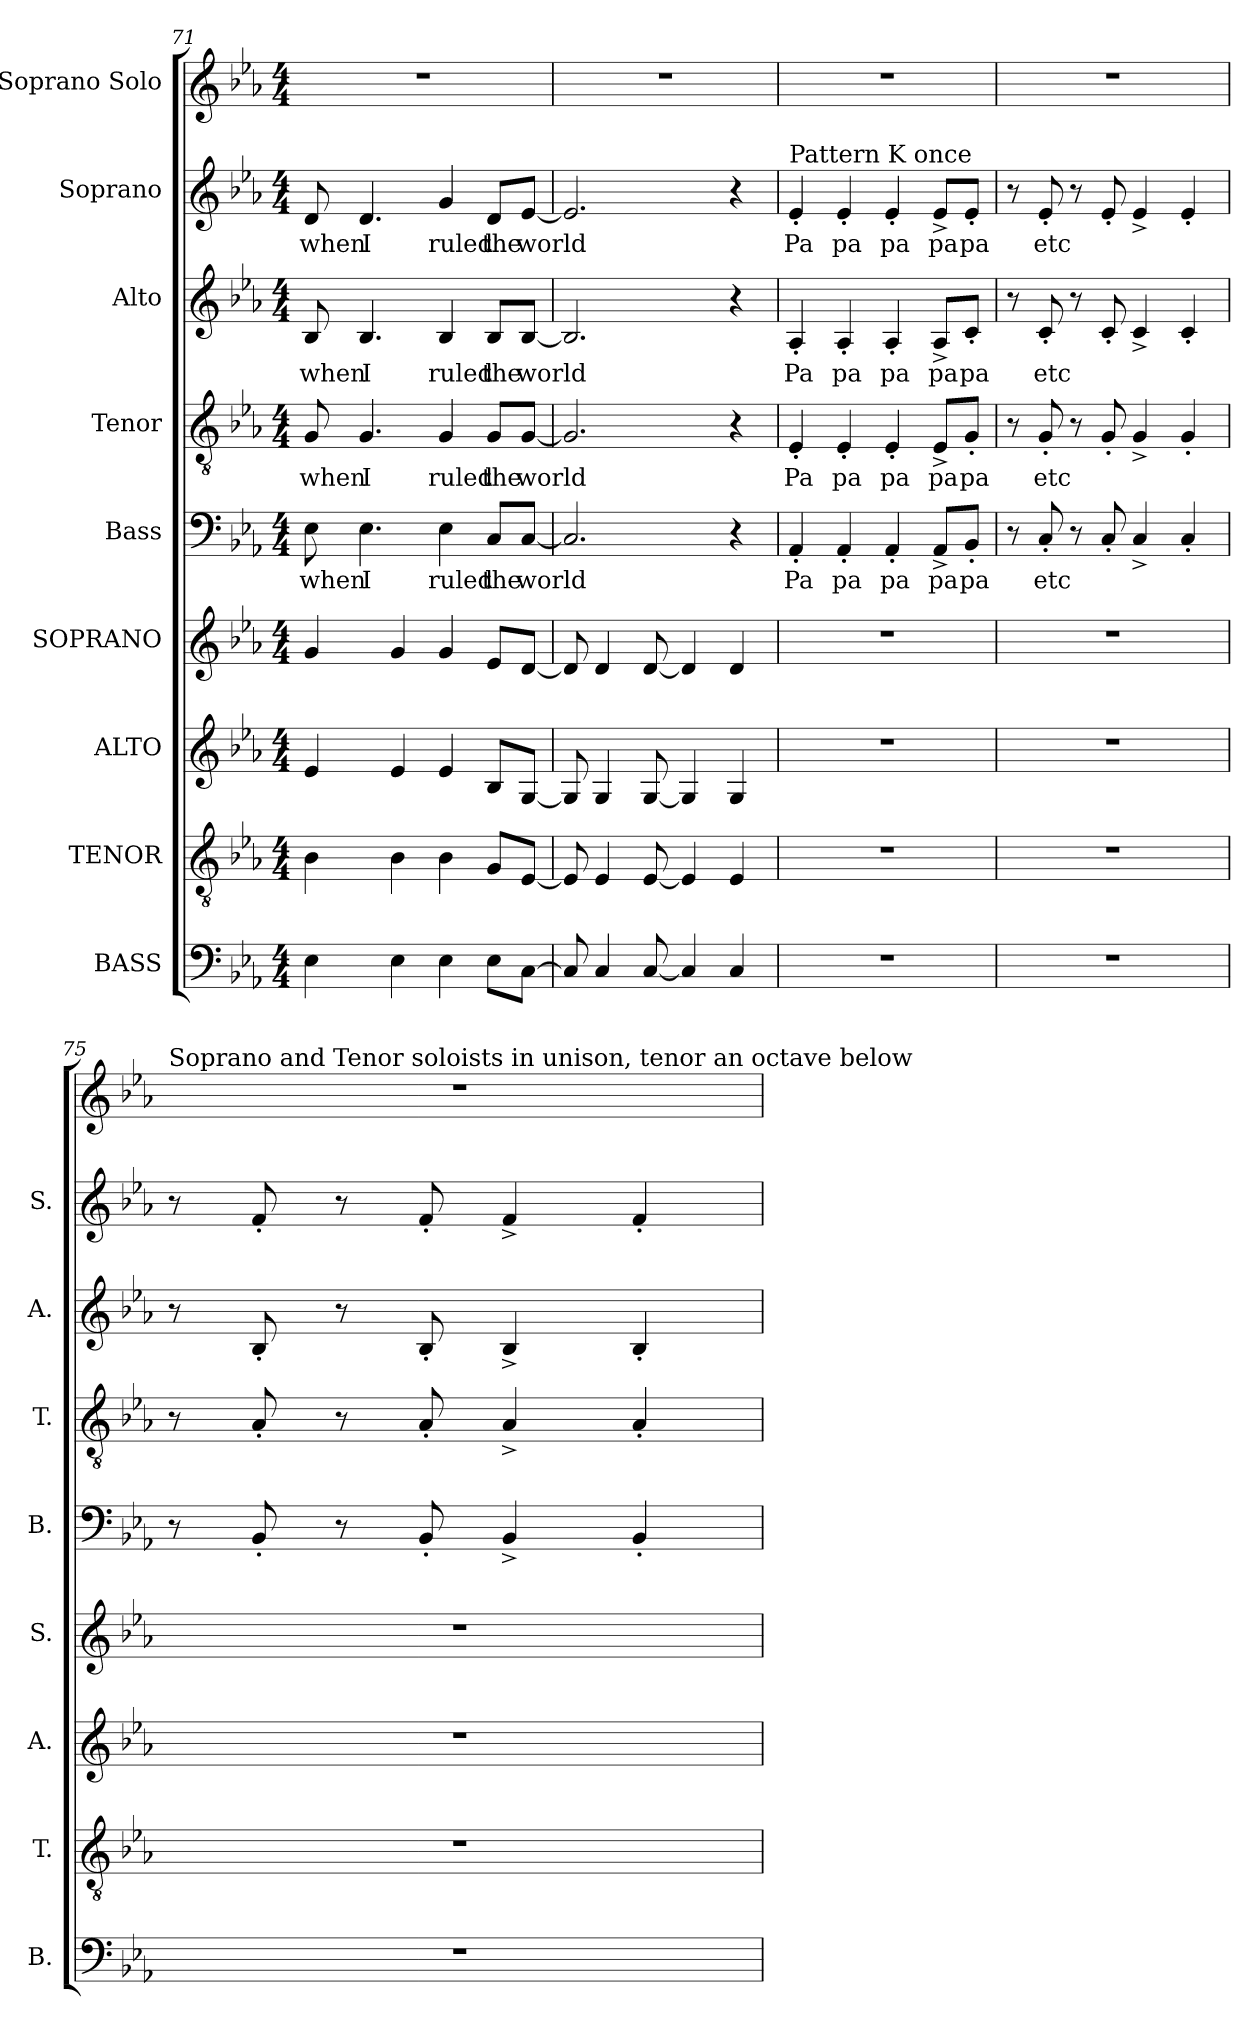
**kern	**kern	**kern	**kern	**kern	**text	**kern	**text	**kern	**text	**kern	**text	**kern
*part9	*part8	*part7	*part6	*part5	*part5	*part4	*part4	*part3	*part3	*part2	*part2	*part1
*staff9	*staff8	*staff7	*staff6	*staff5	*staff5	*staff4	*staff4	*staff3	*staff3	*staff2	*staff2	*staff1
*I"BASS	*I"TENOR	*I"ALTO	*I"SOPRANO	*I"Bass	*	*I"Tenor	*	*I"Alto	*	*I"Soprano	*	*I"Soprano Solo
*I'B.	*I'T.	*I'A.	*I'S.	*I'B.	*	*I'T.	*	*I'A.	*	*I'S.	*	*
!!LO:LB:g=z
*clefF4	*clefGv2	*clefG2	*clefG2	*clefF4	*	*clefGv2	*	*clefG2	*	*clefG2	*	*clefG2
*	*ITrd7c12	*	*	*	*	*ITrd7c12	*	*	*	*	*	*
*k[b-e-a-]	*k[b-e-a-]	*k[b-e-a-]	*k[b-e-a-]	*k[b-e-a-]	*	*k[b-e-a-]	*	*k[b-e-a-]	*	*k[b-e-a-]	*	*k[b-e-a-]
*M4/4	*M4/4	*M4/4	*M4/4	*M4/4	*	*M4/4	*	*M4/4	*	*M4/4	*	*M4/4
=71	=71	=71	=71	=71	=71	=71	=71	=71	=71	=71	=71	=71
4E-\	4BB-\	4e-/	4g/	8E-\	when	8GG/	when	8B-/	when	8d/	when	1r
.	.	.	.	4.E-\	I	4.GG/	I	4.B-/	I	4.d/	I	.
4E-\	4BB-\	4e-/	4g/	.	.	.	.	.	.	.	.	.
4E-\	4BB-\	4e-/	4g/	4E-\	ruled	4GG/	ruled	4B-/	ruled	4g/	ruled	.
8E-\L	8GG/L	8B-/L	8e-/L	8C/L	the	8GG/L	the	8B-/L	the	8d/L	the	.
[8C\J	[8EE-/J	[8G/J	[8d/J	[8C/J	world	[8GG/J	world	[8B-/J	world	[8e-/J	world	.
=72	=72	=72	=72	=72	=72	=72	=72	=72	=72	=72	=72	=72
8C/]	8EE-/]	8G/]	8d/]	2.C/]	.	2.GG/]	.	2.B-/]	.	2.e-/]	.	1r
4C/	4EE-/	4G/	4d/	.	.	.	.	.	.	.	.	.
[8C/	[8EE-/	[8G/	[8d/	.	.	.	.	.	.	.	.	.
4C/]	4EE-/]	4G/]	4d/]	.	.	.	.	.	.	.	.	.
4C/	4EE-/	4G/	4d/	4r	.	4r	.	4r	.	4r	.	.
=73	=73	=73	=73	=73	=73	=73	=73	=73	=73	=73	=73	=73
!	!	!	!	!	!	!	!	!	!	!LO:TX:a:t=Pattern K once	!	!
1r	1r	1r	1r	4AA-'/	Pa	4EE-'/	Pa	4A-'/	Pa	4e-'/	Pa	1r
.	.	.	.	4AA-'/	pa	4EE-'/	pa	4A-'/	pa	4e-'/	pa	.
.	.	.	.	4AA-'/	pa	4EE-'/	pa	4A-'/	pa	4e-'/	pa	.
.	.	.	.	8AA-^/L	pa	8EE-^/L	pa	8A-^/L	pa	8e-^/L	pa	.
.	.	.	.	8BB-'/J	pa	8GG'/J	pa	8c'/J	pa	8e-'/J	pa	.
=74	=74	=74	=74	=74	=74	=74	=74	=74	=74	=74	=74	=74
1r	1r	1r	1r	8r	.	8r	.	8r	.	8r	.	1r
.	.	.	.	8C'/	etc	8GG'/	etc	8c'/	etc	8e-'/	etc	.
.	.	.	.	8r	.	8r	.	8r	.	8r	.	.
.	.	.	.	8C'/	.	8GG'/	.	8c'/	.	8e-'/	.	.
.	.	.	.	4C^/	.	4GG^/	.	4c^/	.	4e-^/	.	.
.	.	.	.	4C'/	.	4GG'/	.	4c'/	.	4e-'/	.	.
=75	=75	=75	=75	=75	=75	=75	=75	=75	=75	=75	=75	=75
!	!	!	!	!	!	!	!	!	!	!	!	!LO:TX:a:t=Soprano and Tenor soloists in unison, tenor an octave below
1r	1r	1r	1r	8r	.	8r	.	8r	.	8r	.	1r
.	.	.	.	8BB-'/	.	8AA-'/	.	8B-'/	.	8f'/	.	.
.	.	.	.	8r	.	8r	.	8r	.	8r	.	.
.	.	.	.	8BB-'/	.	8AA-'/	.	8B-'/	.	8f'/	.	.
.	.	.	.	4BB-^/	.	4AA-^/	.	4B-^/	.	4f^/	.	.
.	.	.	.	4BB-'/	.	4AA-'/	.	4B-'/	.	4f'/	.	.
=	=	=	=	=	=	=	=	=	=	=	=	=
*-	*-	*-	*-	*-	*-	*-	*-	*-	*-	*-	*-	*-
